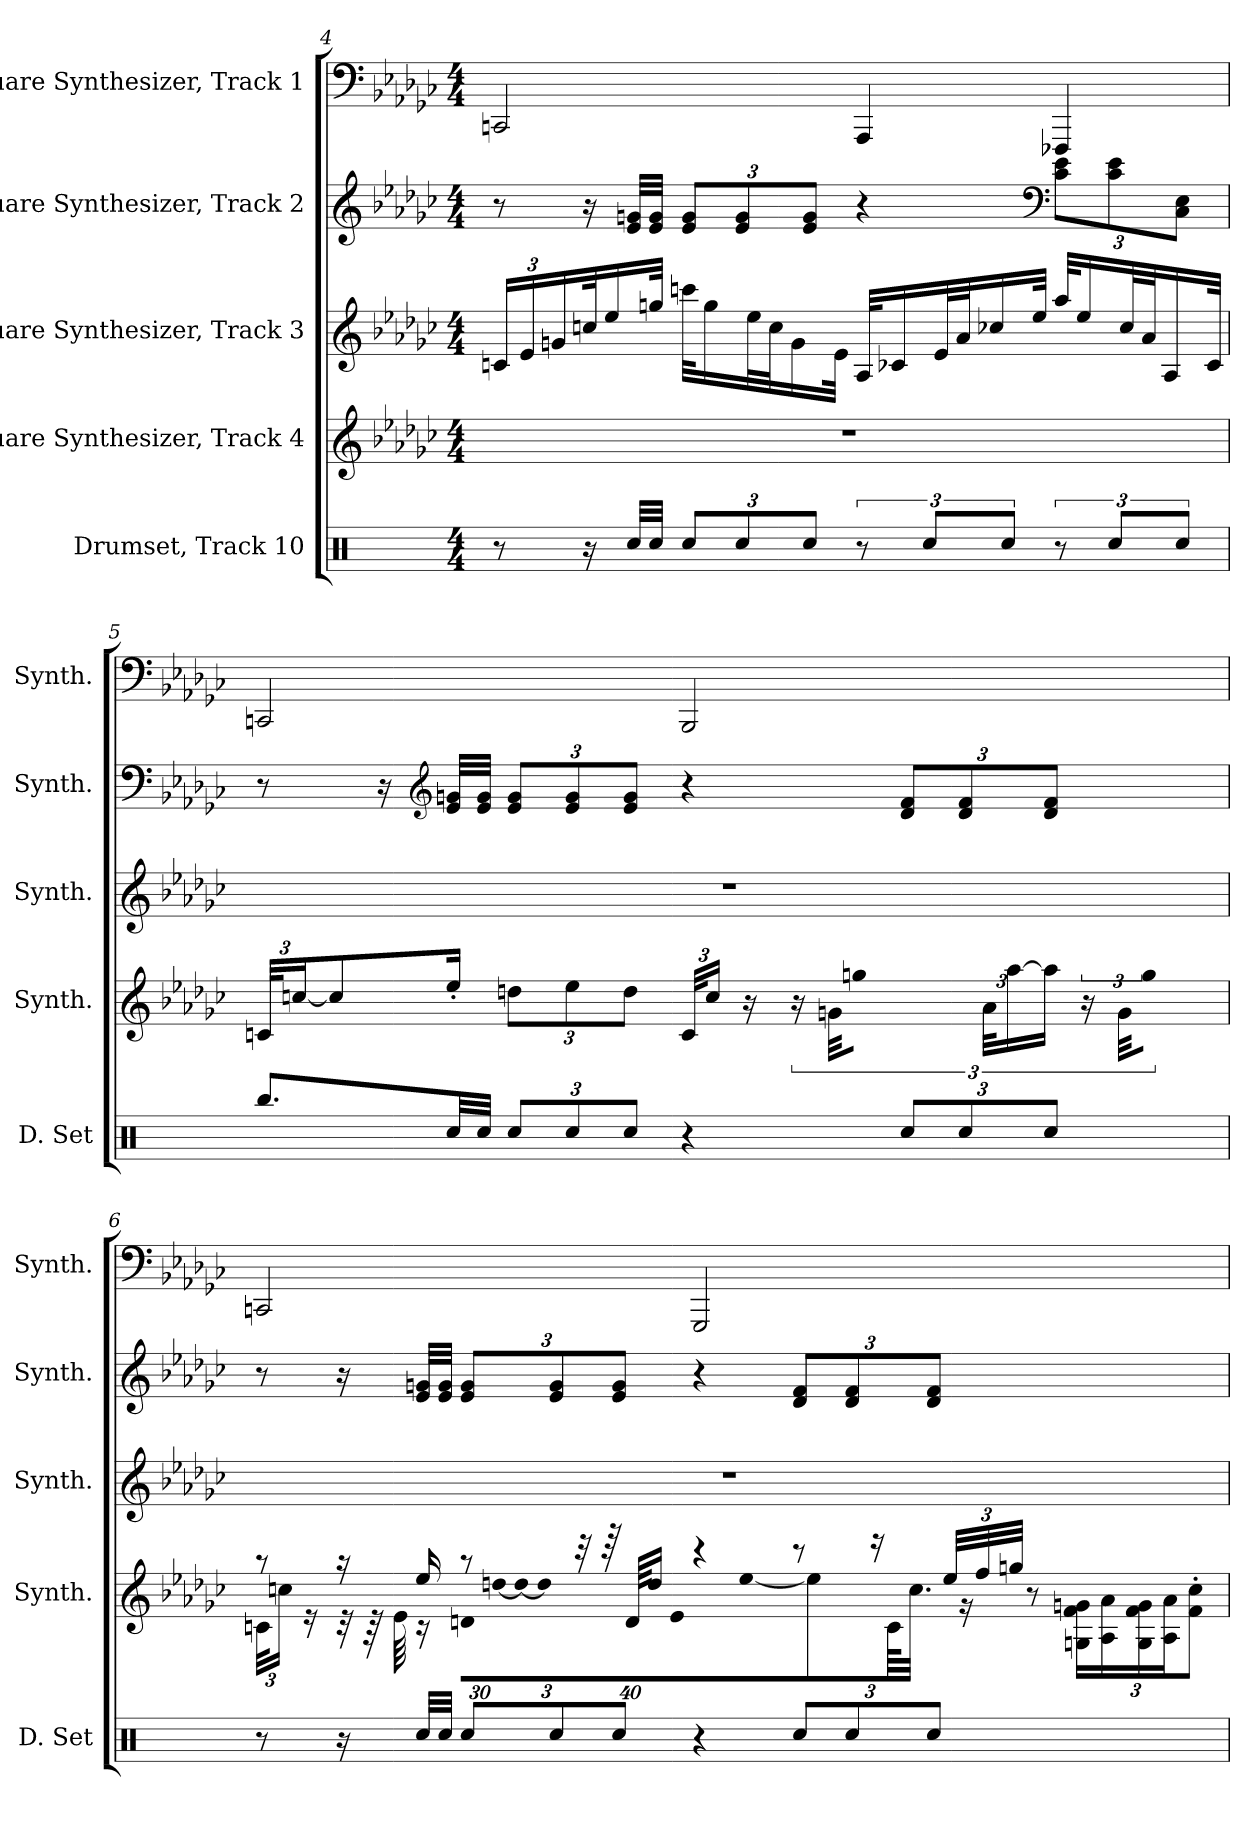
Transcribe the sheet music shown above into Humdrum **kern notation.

**kern	**kern	**kern	**kern	**kern
*part5	*part4	*part3	*part2	*part1
*staff5	*staff4	*staff3	*staff2	*staff1
*I"Drumset, Track 10	*I"Square Synthesizer, Track 4	*I"Square Synthesizer, Track 3	*I"Square Synthesizer, Track 2	*I"Square Synthesizer, Track 1
*I'D. Set	*I'Synth.	*I'Synth.	*I'Synth.	*I'Synth.
!!LO:LB:g=z
*clefX	*clefG2	*clefG2	*clefG2	*clefF4
*k[]	*k[b-e-a-d-g-c-]	*k[b-e-a-d-g-c-]	*k[b-e-a-d-g-c-]	*k[b-e-a-d-g-c-]
*M4/4	*M4/4	*M4/4	*M4/4	*M4/4
*	*	*Xbrackettup	*	*
=4	=4	=4	=4	=4
8r	1r	24cn/LL	8r	2CCn/
.	.	24e-/	.	.
.	.	24gn/	.	.
16r	.	32ccn/K	16r	.
.	.	16ee-/	.	.
32Rcc/LLL	.	.	32e-/ 32gn/LLL	.
32Rcc/JJJ	.	32ggn/JJk	32e-/ 32g/JJJ	.
*Xbrackettup	*	*	*Xbrackettup	*
12Rcc/L	.	32cccn\KLL	12e-/ 12g/L	.
.	.	16gg\	.	.
12Rcc/	.	.	12e-/ 12g/	.
.	.	32ee-\L	.	.
.	.	32cc\J	.	.
.	.	16g\	.	.
12Rcc/J	.	.	12e-/ 12g/J	.
.	.	32e-\JJk	.	.
*brackettup	*	*	*	*
12r	.	32A-/KLL	4r	4AAA-/
.	.	16c-X/	.	.
12Rcc/L	.	.	.	.
.	.	32e-/L	.	.
.	.	32a-/J	.	.
.	.	16cc-X/	.	.
12Rcc/J	.	.	.	.
.	.	32ee-/JJk	.	.
*	*	*	*clefF4	*
12r	.	32aa-/KLL	12c-\ 12e-\L	4FFF-X/
.	.	16ee-/	.	.
12Rcc/L	.	.	12c-\ 12e-\	.
.	.	32cc-/L	.	.
.	.	32a-/J	.	.
.	.	16A-/	.	.
12Rcc/J	.	.	12C-\ 12E-\J	.
.	.	32c-/JJk	.	.
!!LO:PB:g=z
=5	=5	=5	=5	=5
*	*Xbrackettup	*	*	*
8.Rbb/L	48cn/KLL	1r	8r	2CCn/
.	[24ccn/J	.	.	.
.	8cc/]	.	.	.
.	.	.	16r	.
*	*	*	*clefG2	*
32Rcc/LL	16ee-'/Jk	.	32e-/ 32gn/LLL	.
32Rcc/JJJ	.	.	32e-/ 32g/JJJ	.
*Xbrackettup	*	*	*	*
12Rcc/L	12ddn\L	.	12e-/ 12g/L	.
12Rcc/	12ee-\	.	12e-/ 12g/	.
12Rcc/J	12dd\J	.	12e-/ 12g/J	.
4r	48c/KLL	.	4r	2BBB-/
.	24cc/JJ	.	.	.
.	16r	.	.	.
*	*brackettup	*	*	*
.	24r	.	.	.
.	48gn\KLL	.	.	.
.	16ggn\JJ	.	.	.
*	*Xbrackettup	*	*	*
12Rcc/L	48a-\KLL	.	12d-/ 12f/L	.
.	[24aa-\	.	.	.
.	16aa-\JJ]	.	.	.
12Rcc/	.	.	12d-/ 12f/	.
*	*brackettup	*	*	*
.	24r	.	.	.
12Rcc/J	48g\KLL	.	12d-/ 12f/J	.
.	16gg\JJ	.	.	.
!!LO:LB:g=z
=6	=6	=6	=6	=6
*	*^	*	*	*
*	*	*Xbrackettup	*	*	*
8r	8r	48cn\KLL	1r	8r	2CCn/
.	.	24ccn\JJ	.	.	.
.	.	16r	.	.	.
16r	16r	32r	.	16r	.
.	.	64r	.	.	.
.	.	64e-\	.	.	.
32Rcc/LLL	16ee-/	16r	.	32e-/ 32gn/LLL	.
32Rcc/JJJ	.	.	.	32e-/ 32g/JJJ	.
!	!	!LO:N:vis=64	!	!	!
12Rcc/L	8r	960%17dn\LLLL	.	12e-/ 12g/L	.
!	!	!LO:N:vis=64	!	!	!
.	.	[960%17ddn\J	.	.	.
!	!	!LO:N:vis=32	!	!	!
.	.	640%23dd\_	.	.	.
!	!	!LO:N:vis=256	!	!	!
.	.	1920%17dd\KL]	.	.	.
!	!	!LO:N:vis=128%9	!	!	!
.	.	640%17e-\	.	.	.
12Rcc/	.	.	.	12e-/ 12g/	.
!	!	!LO:N:vis=64	!	!	!
.	.	[960%17ee-\JJJ	.	.	.
.	.	8ee-\]	.	.	.
.	32r	.	.	.	.
.	64r	.	.	.	.
12Rcc/J	.	.	.	12e-/ 12g/J	.
.	64d/KKLL	.	.	.	.
.	16dd/JJ	.	.	.	.
.	.	64c\KLL	.	.	.
4r	4r	.	.	4r	2GGG-/
.	.	32.cc\JJJ	.	.	.
.	.	16r	.	.	.
.	.	8r	.	.	.
.	.	24Gn\ 24f\ 24gn\LL	.	.	.
12Rcc/L	8r	.	.	12d-/ 12f/L	.
.	.	24A-\ 24a-\	.	.	.
.	.	24G\ 24f\ 24g\	.	.	.
12Rcc/	.	.	.	12d-/ 12f/	.
.	.	24A-\ 24a-\J	.	.	.
.	16r	.	.	.	.
.	.	12f\' 12cc\'J	.	.	.
12Rcc/J	.	.	.	12d-/ 12f/J	.
.	48ee-/LLL	.	.	.	.
.	48ff/	.	.	.	.
.	48ggn/JJJ	.	.	.	.
.	.	1920ryy	.	.	.
*	*v	*v	*	*	*
=	=	=	=	=
*-	*-	*-	*-	*-
